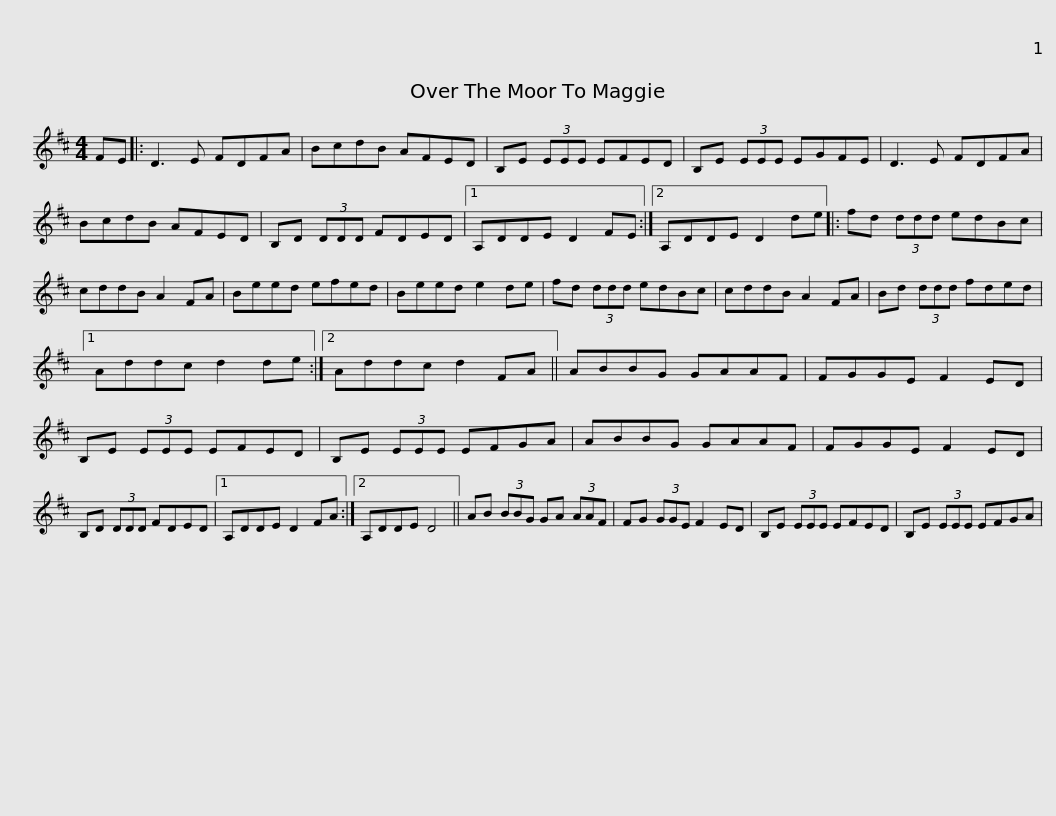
X:1
L:1/8
M:4/4
I:linebreak $
K:D
V:1 treble
V:1
 FE |: D3 E FDFA | BcdB AFED | B,E (3EEE EFED | B,E (3EEE EGFE | %5
 D3 E FDFA |$ BcdB AFED | B,D (3DDD FDED |1 A,DDE D2 FE :|2 A,DDE D2 de |: %10
 fd (3ddd edBc |$ cddB A2 FA | Beed efed | Beed e2 de | fd (3ddd edBc | %15
 cddB A2 FA |$ Bd (3ddd fded |1 Addc d2 de :|2 Addc d2 FA || ABBG GAAF | %20
 FGGE F2 ED |$ B,E (3EEE EFED | B,E (3EEE EFGA | ABBG GAAF | FGGE F2 ED | %25
 B,D (3DDD FDED |1$ A,DDE D2 FA :|2 A,DDE D4 || AB (3BBG GA (3AAF | FG (3GGE F2 ED | %30
 B,E (3EEE EFED |$ B,E (3EEE EFGA | %32
